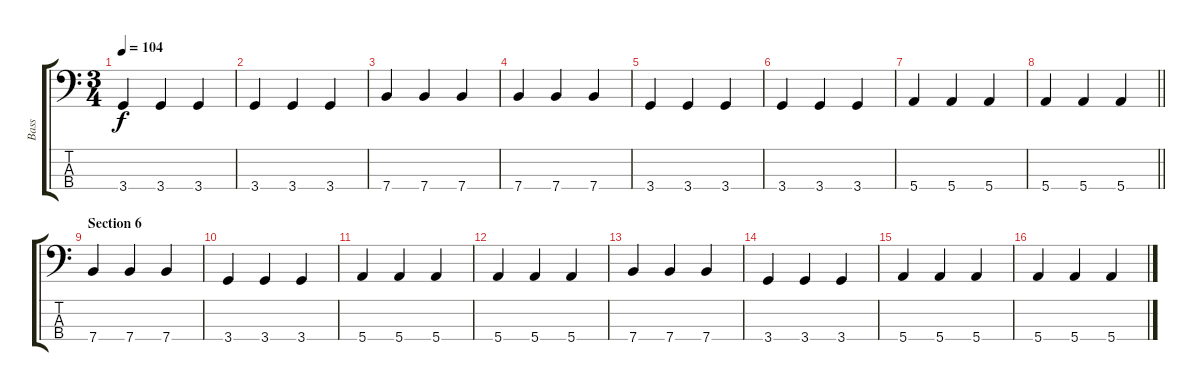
\track ("Bass" "Bass") {instrument electricbassfinger}
\staff {score tabs}
\tuning (G2 D2 A1 E1) {hide}
\ts (3 4)
\tempo 104
\clef f4
\ks c
3.4.4{dy f} 3.4.4 3.4.4 |
3.4.4 3.4.4 3.4.4 |
7.4.4 7.4.4 7.4.4 |
7.4.4 7.4.4 7.4.4 |
3.4.4 3.4.4 3.4.4 |
3.4.4 3.4.4 3.4.4 |
5.4.4 5.4.4 5.4.4 |
\barLineRight lightlight
5.4.4 5.4.4 5.4.4 |
\section ("" "Section 6")
7.4.4 7.4.4 7.4.4 |
3.4.4 3.4.4 3.4.4 |
5.4.4 5.4.4 5.4.4 |
5.4.4 5.4.4 5.4.4 |
7.4.4 7.4.4 7.4.4 |
3.4.4 3.4.4 3.4.4 |
5.4.4 5.4.4 5.4.4 |
5.4.4 5.4.4 5.4.4
